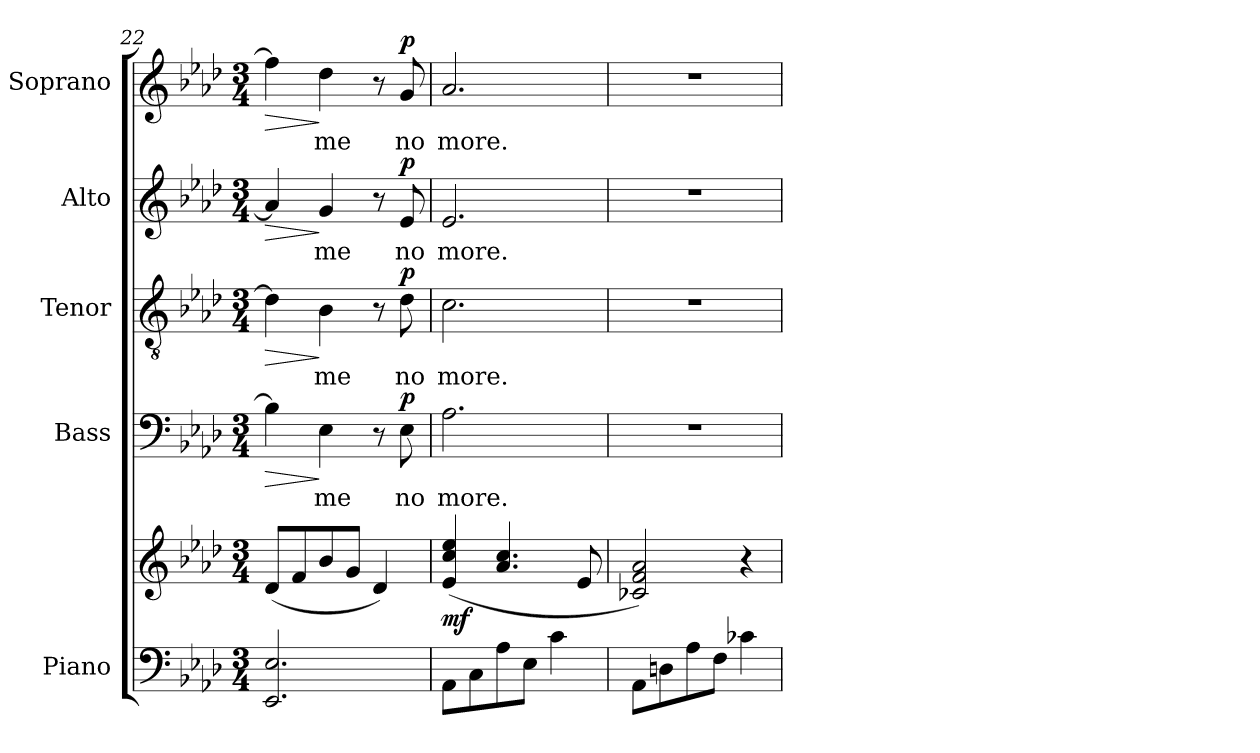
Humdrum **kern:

**kern	**kern	**dynam	**kern	**text	**dynam	**kern	**text	**dynam	**kern	**text	**dynam	**kern	**text	**dynam
*part5	*part5	*part5	*part4	*part4	*part4	*part3	*part3	*part3	*part2	*part2	*part2	*part1	*part1	*part1
*staff6	*staff5	*staff5/6	*staff4	*staff4	*staff4	*staff3	*staff3	*staff3	*staff2	*staff2	*staff2	*staff1	*staff1	*staff1
*I"Piano	*	*	*I"Bass	*	*	*I"Tenor	*	*	*I"Alto	*	*	*I"Soprano	*	*
*I'Pno.	*	*	*I'B.	*	*	*I'T.	*	*	*I'A.	*	*	*I'S.	*	*
!!LO:LB:g=z
*clefF4	*clefG2	*	*clefF4	*	*	*clefGv2	*	*	*clefG2	*	*	*clefG2	*	*
*k[b-e-a-d-]	*k[b-e-a-d-]	*	*k[b-e-a-d-]	*	*	*k[b-e-a-d-]	*	*	*k[b-e-a-d-]	*	*	*k[b-e-a-d-]	*	*
*M3/4	*M3/4	*	*M3/4	*	*	*M3/4	*	*	*M3/4	*	*	*M3/4	*	*
=22	=22	=22	=22	=22	=22	=22	=22	=22	=22	=22	=22	=22	=22	=22
!	!	!	!	!	!LO:HP:b	!	!	!LO:HP:b	!	!	!LO:HP:b	!	!	!LO:HP:b
2.EE-/ 2.E-/	(8d-/L	.	4B-\]	.	>	4d-\]	.	>	4a-/]	.	>	4ff\]	.	>
.	8f/	.	.	.	.	.	.	.	.	.	.	.	.	.
!	!	!	!	!LO:LY:b	!	!	!LO:LY:b	!	!	!LO:LY:b	!	!	!LO:LY:b	!
.	8b-/	.	4E-\	me	]	4B-\	me	]	4g/	me	]	4dd-\	me	]
.	8g/J	.	.	.	.	.	.	.	.	.	.	.	.	.
.	4d-/)	.	8r	.	.	8r	.	.	8r	.	.	8r	.	.
!	!	!	!	!LO:LY:b	!LO:DY:a	!	!LO:LY:b	!LO:DY:a	!	!LO:LY:b	!LO:DY:a	!	!LO:LY:b	!LO:DY:a
.	.	.	8E-\	no	p	8d-\	no	p	8e-/	no	p	8g/	no	p
!!LO:PB:g=z
=23	=23	=23	=23	=23	=23	=23	=23	=23	=23	=23	=23	=23	=23	=23
!	!	!LO:DY:b	!	!LO:LY:b	!	!	!LO:LY:b	!	!	!LO:LY:b	!	!	!LO:LY:b	!
8AA-\L	(>4e-/ 4cc/ 4ee-/	mf	2.A-\	more.	.	2.c\	more.	.	2.e-/	more.	.	2.a-/	more.	.
8C\	.	.	.	.	.	.	.	.	.	.	.	.	.	.
8A-\	4.a-/ 4.cc/	.	.	.	.	.	.	.	.	.	.	.	.	.
8E-\J	.	.	.	.	.	.	.	.	.	.	.	.	.	.
4c\	.	.	.	.	.	.	.	.	.	.	.	.	.	.
.	8e-/	.	.	.	.	.	.	.	.	.	.	.	.	.
=24	=24	=24	=24	=24	=24	=24	=24	=24	=24	=24	=24	=24	=24	=24
8AA-\L	2c-X/ 2f/ 2a-/)	.	2.r	.	.	2.r	.	.	2.r	.	.	2.r	.	.
8Dn\	.	.	.	.	.	.	.	.	.	.	.	.	.	.
8A-\	.	.	.	.	.	.	.	.	.	.	.	.	.	.
8F\J	.	.	.	.	.	.	.	.	.	.	.	.	.	.
4c-X\	4r	.	.	.	.	.	.	.	.	.	.	.	.	.
=	=	=	=	=	=	=	=	=	=	=	=	=	=	=
*-	*-	*-	*-	*-	*-	*-	*-	*-	*-	*-	*-	*-	*-	*-
